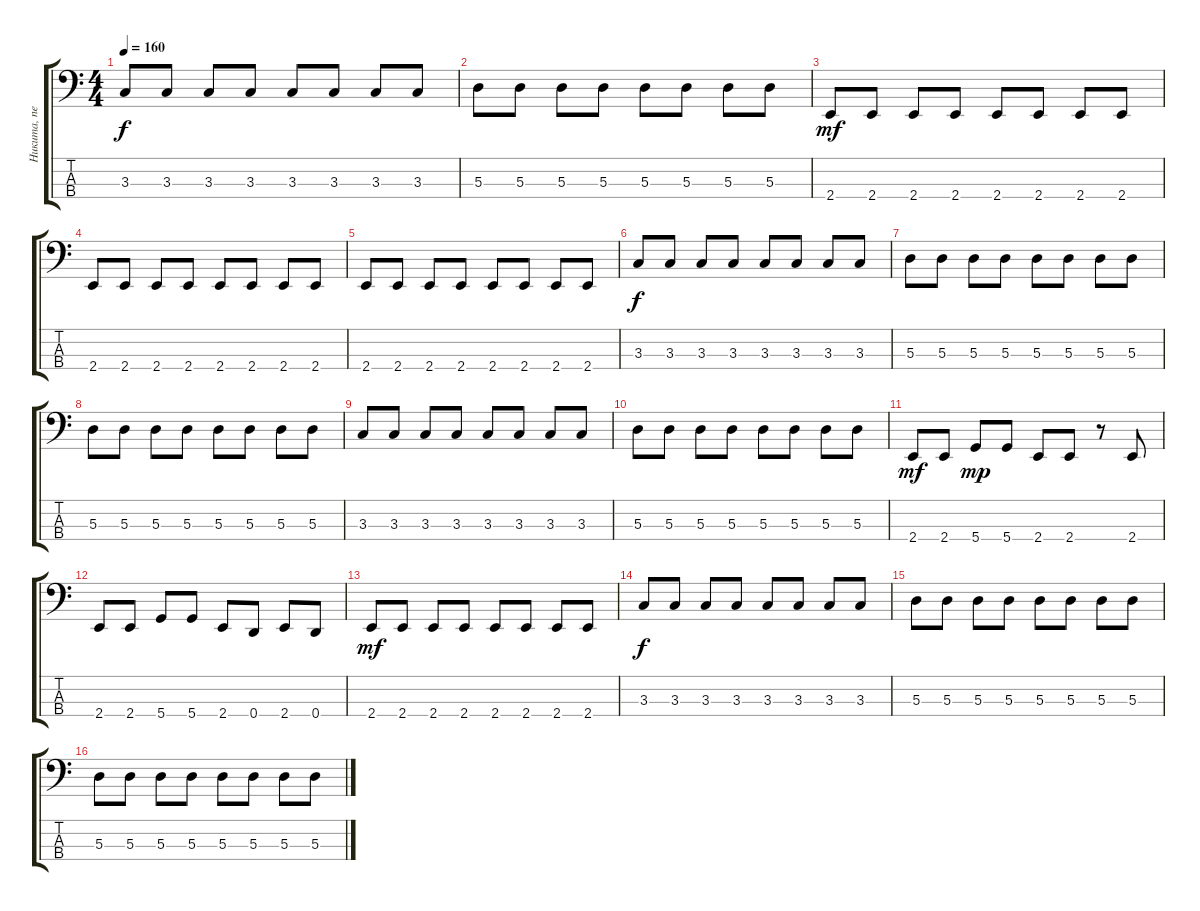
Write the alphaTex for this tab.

\track ("Никита, перестрой гитару" "Никита, пе") {instrument electricbasspick}
\staff {score tabs}
\tuning (G2 D2 A1 D1) {hide}
\ts (4 4)
\tempo 160
\clef f4
\ks c
3.3.8{dy f} 3.3.8 3.3.8 3.3.8 3.3.8 3.3.8 3.3.8 3.3.8 |
5.3.8 5.3.8 5.3.8 5.3.8 5.3.8 5.3.8 5.3.8 5.3.8 |
2.4.8{dy mf} 2.4.8 2.4.8 2.4.8 2.4.8 2.4.8 2.4.8 2.4.8 |
2.4.8 2.4.8 2.4.8 2.4.8 2.4.8 2.4.8 2.4.8 2.4.8 |
2.4.8 2.4.8 2.4.8 2.4.8 2.4.8 2.4.8 2.4.8 2.4.8 |
3.3.8{dy f} 3.3.8 3.3.8 3.3.8 3.3.8 3.3.8 3.3.8 3.3.8 |
5.3.8 5.3.8 5.3.8 5.3.8 5.3.8 5.3.8 5.3.8 5.3.8 |
5.3.8 5.3.8 5.3.8 5.3.8 5.3.8 5.3.8 5.3.8 5.3.8 |
3.3.8 3.3.8 3.3.8 3.3.8 3.3.8 3.3.8 3.3.8 3.3.8 |
5.3.8 5.3.8 5.3.8 5.3.8 5.3.8 5.3.8 5.3.8 5.3.8 |
2.4.8{dy mf} 2.4.8 5.4.8{dy mp} 5.4.8 2.4.8 2.4.8 r.8 2.4.8 |
2.4.8 2.4.8 5.4.8 5.4.8 2.4.8 0.4.8 2.4.8 0.4.8 |
2.4.8{dy mf} 2.4.8 2.4.8 2.4.8 2.4.8 2.4.8 2.4.8 2.4.8 |
3.3.8{dy f} 3.3.8 3.3.8 3.3.8 3.3.8 3.3.8 3.3.8 3.3.8 |
5.3.8 5.3.8 5.3.8 5.3.8 5.3.8 5.3.8 5.3.8 5.3.8 |
5.3.8 5.3.8 5.3.8 5.3.8 5.3.8 5.3.8 5.3.8 5.3.8
